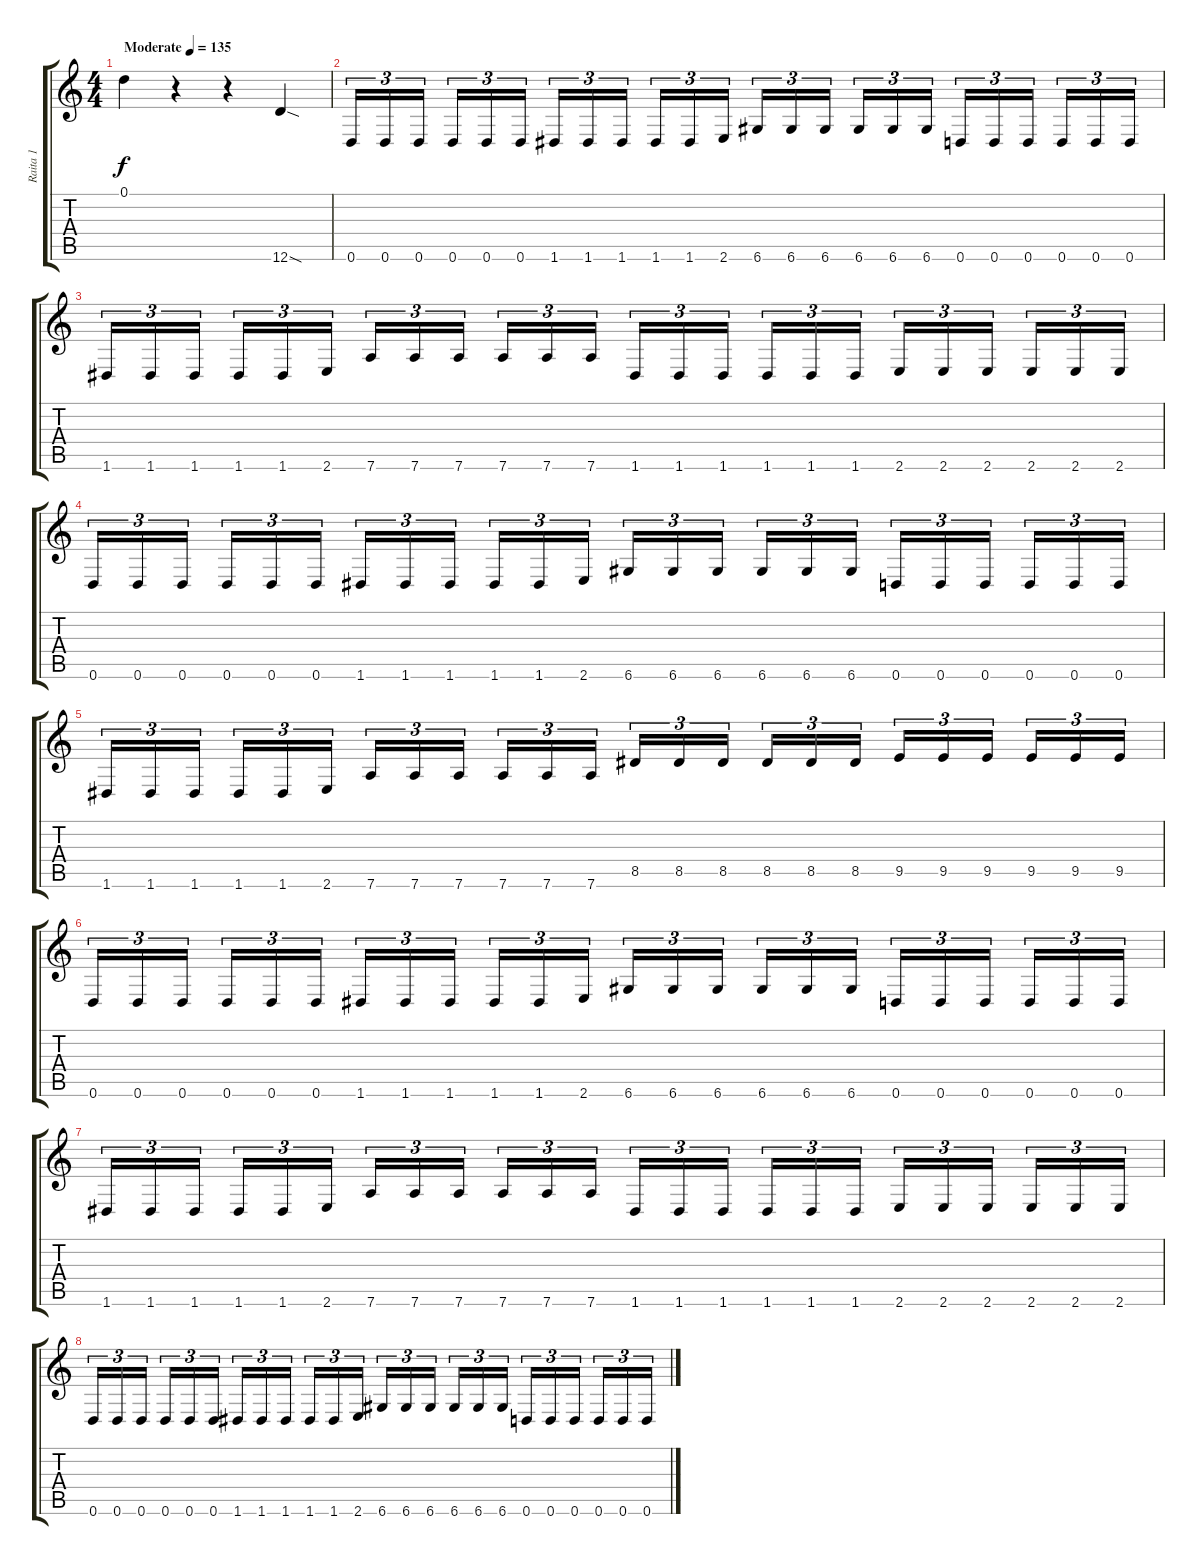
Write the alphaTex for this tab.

\track ("Raita 1" "Raita 1") {instrument distortionguitar}
\staff {score tabs}
\tuning (D4 A3 F3 C3 G2 D2) {hide}
\ts (4 4)
\tempo (135 "Moderate")
\clef g2
\ks c
0.1.4{dy f instrument distortionguitar} r.4 r.4 12.6{sod}.4 |
0.6.16{tu (3 2)} 0.6.16{tu (3 2)} 0.6.16{tu (3 2) beam splitsecondary} 0.6.16{tu (3 2)} 0.6.16{tu (3 2)} 0.6.16{tu (3 2)} 1.6.16{tu (3 2)} 1.6.16{tu (3 2)} 1.6.16{tu (3 2) beam splitsecondary} 1.6.16{tu (3 2)} 1.6.16{tu (3 2)} 2.6.16{tu (3 2)} 6.6.16{tu (3 2)} 6.6.16{tu (3 2)} 6.6.16{tu (3 2) beam splitsecondary} 6.6.16{tu (3 2)} 6.6.16{tu (3 2)} 6.6.16{tu (3 2)} 0.6.16{tu (3 2)} 0.6.16{tu (3 2)} 0.6.16{tu (3 2) beam splitsecondary} 0.6.16{tu (3 2)} 0.6.16{tu (3 2)} 0.6.16{tu (3 2)} |
1.6.16{tu (3 2)} 1.6.16{tu (3 2)} 1.6.16{tu (3 2) beam splitsecondary} 1.6.16{tu (3 2)} 1.6.16{tu (3 2)} 2.6.16{tu (3 2)} 7.6.16{tu (3 2)} 7.6.16{tu (3 2)} 7.6.16{tu (3 2) beam splitsecondary} 7.6.16{tu (3 2)} 7.6.16{tu (3 2)} 7.6.16{tu (3 2)} 1.6.16{tu (3 2)} 1.6.16{tu (3 2)} 1.6.16{tu (3 2) beam splitsecondary} 1.6.16{tu (3 2)} 1.6.16{tu (3 2)} 1.6.16{tu (3 2)} 2.6.16{tu (3 2)} 2.6.16{tu (3 2)} 2.6.16{tu (3 2) beam splitsecondary} 2.6.16{tu (3 2)} 2.6.16{tu (3 2)} 2.6.16{tu (3 2)} |
0.6.16{tu (3 2)} 0.6.16{tu (3 2)} 0.6.16{tu (3 2) beam splitsecondary} 0.6.16{tu (3 2)} 0.6.16{tu (3 2)} 0.6.16{tu (3 2)} 1.6.16{tu (3 2)} 1.6.16{tu (3 2)} 1.6.16{tu (3 2) beam splitsecondary} 1.6.16{tu (3 2)} 1.6.16{tu (3 2)} 2.6.16{tu (3 2)} 6.6.16{tu (3 2)} 6.6.16{tu (3 2)} 6.6.16{tu (3 2) beam splitsecondary} 6.6.16{tu (3 2)} 6.6.16{tu (3 2)} 6.6.16{tu (3 2)} 0.6.16{tu (3 2)} 0.6.16{tu (3 2)} 0.6.16{tu (3 2) beam splitsecondary} 0.6.16{tu (3 2)} 0.6.16{tu (3 2)} 0.6.16{tu (3 2)} |
1.6.16{tu (3 2)} 1.6.16{tu (3 2)} 1.6.16{tu (3 2) beam splitsecondary} 1.6.16{tu (3 2)} 1.6.16{tu (3 2)} 2.6.16{tu (3 2)} 7.6.16{tu (3 2)} 7.6.16{tu (3 2)} 7.6.16{tu (3 2) beam splitsecondary} 7.6.16{tu (3 2)} 7.6.16{tu (3 2)} 7.6.16{tu (3 2)} 8.5.16{tu (3 2)} 8.5.16{tu (3 2)} 8.5.16{tu (3 2) beam splitsecondary} 8.5.16{tu (3 2)} 8.5.16{tu (3 2)} 8.5.16{tu (3 2)} 9.5.16{tu (3 2)} 9.5.16{tu (3 2)} 9.5.16{tu (3 2) beam splitsecondary} 9.5.16{tu (3 2)} 9.5.16{tu (3 2)} 9.5.16{tu (3 2)} |
0.6.16{tu (3 2)} 0.6.16{tu (3 2)} 0.6.16{tu (3 2) beam splitsecondary} 0.6.16{tu (3 2)} 0.6.16{tu (3 2)} 0.6.16{tu (3 2)} 1.6.16{tu (3 2)} 1.6.16{tu (3 2)} 1.6.16{tu (3 2) beam splitsecondary} 1.6.16{tu (3 2)} 1.6.16{tu (3 2)} 2.6.16{tu (3 2)} 6.6.16{tu (3 2)} 6.6.16{tu (3 2)} 6.6.16{tu (3 2) beam splitsecondary} 6.6.16{tu (3 2)} 6.6.16{tu (3 2)} 6.6.16{tu (3 2)} 0.6.16{tu (3 2)} 0.6.16{tu (3 2)} 0.6.16{tu (3 2) beam splitsecondary} 0.6.16{tu (3 2)} 0.6.16{tu (3 2)} 0.6.16{tu (3 2)} |
1.6.16{tu (3 2)} 1.6.16{tu (3 2)} 1.6.16{tu (3 2) beam splitsecondary} 1.6.16{tu (3 2)} 1.6.16{tu (3 2)} 2.6.16{tu (3 2)} 7.6.16{tu (3 2)} 7.6.16{tu (3 2)} 7.6.16{tu (3 2) beam splitsecondary} 7.6.16{tu (3 2)} 7.6.16{tu (3 2)} 7.6.16{tu (3 2)} 1.6.16{tu (3 2)} 1.6.16{tu (3 2)} 1.6.16{tu (3 2) beam splitsecondary} 1.6.16{tu (3 2)} 1.6.16{tu (3 2)} 1.6.16{tu (3 2)} 2.6.16{tu (3 2)} 2.6.16{tu (3 2)} 2.6.16{tu (3 2) beam splitsecondary} 2.6.16{tu (3 2)} 2.6.16{tu (3 2)} 2.6.16{tu (3 2)} |
0.6.16{tu (3 2)} 0.6.16{tu (3 2)} 0.6.16{tu (3 2) beam splitsecondary} 0.6.16{tu (3 2)} 0.6.16{tu (3 2)} 0.6.16{tu (3 2)} 1.6.16{tu (3 2)} 1.6.16{tu (3 2)} 1.6.16{tu (3 2) beam splitsecondary} 1.6.16{tu (3 2)} 1.6.16{tu (3 2)} 2.6.16{tu (3 2)} 6.6.16{tu (3 2)} 6.6.16{tu (3 2)} 6.6.16{tu (3 2) beam splitsecondary} 6.6.16{tu (3 2)} 6.6.16{tu (3 2)} 6.6.16{tu (3 2)} 0.6.16{tu (3 2)} 0.6.16{tu (3 2)} 0.6.16{tu (3 2) beam splitsecondary} 0.6.16{tu (3 2)} 0.6.16{tu (3 2)} 0.6.16{tu (3 2)}
